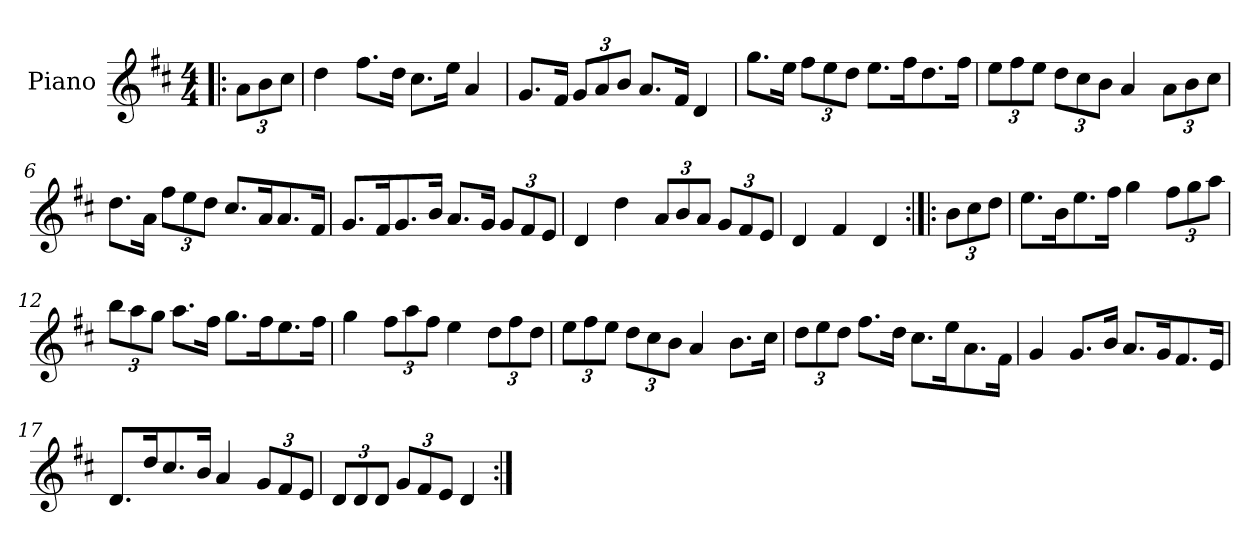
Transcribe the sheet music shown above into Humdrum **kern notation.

**kern
*part1
*staff1
*I"Piano
*I'Pno
*clefG2
*k[f#c#]
*D:
*M4/4
=1!|:
12a\L
12b\
12cc#\J
=2
4dd\
8.ff#\L
16dd\Jk
8.cc#\L
16ee\Jk
4a/
=3
8.g/L
16f#/Jk
12g/L
12a/
12b/J
8.a/L
16f#/Jk
4d/
=4
8.gg\L
16ee\Jk
12ff#\L
12ee\
12dd\J
8.ee\L
16ff#\K
8.dd\
16ff#\Jk
!!LO:LB:g=z
=5
12ee\L
12ff#\
12ee\J
12dd\L
12cc#\
12b\J
4a/
12a\L
12b\
12cc#\J
=6
8.dd\L
16a\Jk
12ff#\L
12ee\
12dd\J
8.cc#/L
16a/K
8.a/
16f#/Jk
=7
8.g/L
16f#/K
8.g/
16b/Jk
8.a/L
16g/Jk
12g/L
12f#/
12e/J
!!LO:LB:g=z
=8
4d/
4dd\
12a/L
12b/
12a/J
12g/L
12f#/
12e/J
=9
4d/
4f#/
4d/
=10:|!|:
12b\L
12cc#\
12dd\J
=11
8.ee\L
16b\K
8.ee\
16ff#\Jk
4gg\
12ff#\L
12gg\
12aa\J
=12
12bb\L
12aa\
12gg\J
8.aa\L
16ff#\Jk
8.gg\L
16ff#\K
8.ee\
16ff#\Jk
!!LO:LB:g=z
=13
4gg\
12ff#\L
12aa\
12ff#\J
4ee\
12dd\L
12ff#\
12dd\J
=14
12ee\L
12ff#\
12ee\J
12dd\L
12cc#\
12b\J
4a/
8.b\L
16cc#\Jk
=15
12dd\L
12ee\
12dd\J
8.ff#\L
16dd\Jk
8.cc#\L
16ee\K
8.a\
16f#\Jk
=16
4g/
8.g/L
16b/Jk
8.a/L
16g/K
8.f#/
16e/Jk
!!LO:LB:g=z
=17
8.d/L
16dd/K
8.cc#/
16b/Jk
4a/
12g/L
12f#/
12e/J
=18
12d/L
12d/
12d/J
12g/L
12f#/
12e/J
4d/
=:|!
*-
